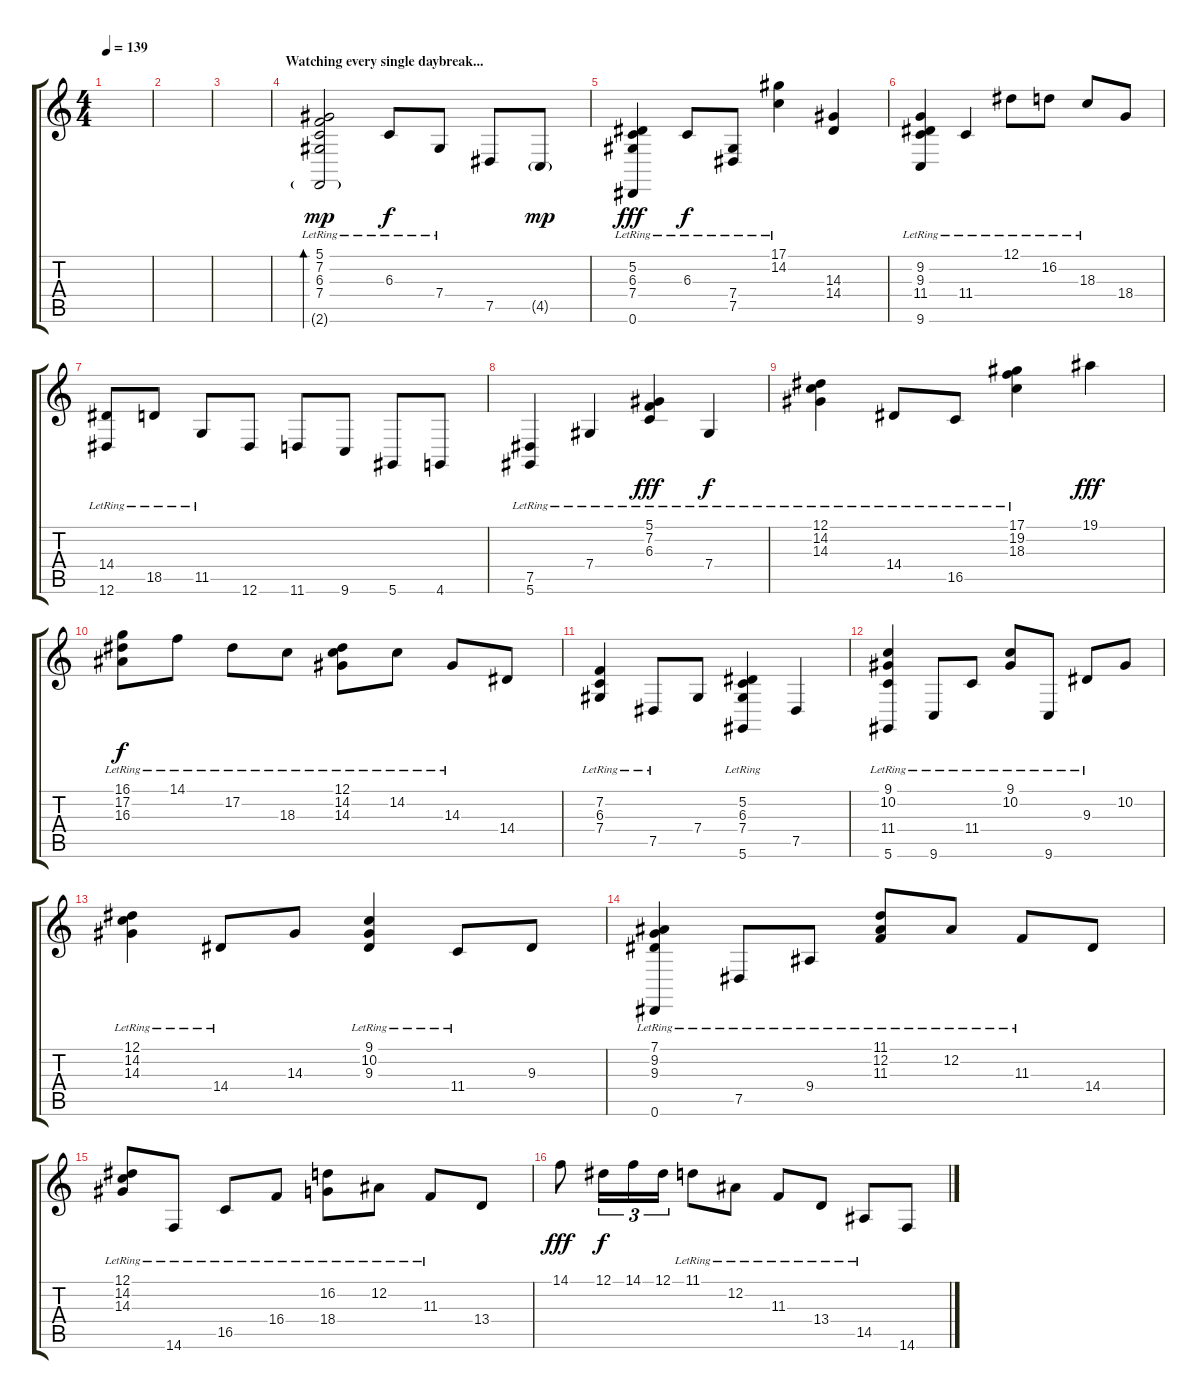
\track "" {instrument acousticgrandpiano}
\staff {score tabs}
\tuning (Eb4 Bb3 Gb3 Db3 Ab2 Eb2) {hide}
\ts (4 4)
\tempo 139
\clef g2
\ks c
|
|
|
\section ("" "Watching every single daybreak...")
(5.1{lr} 7.2{lr} 6.3 7.4{lr} 2.6{g lr}).2{bd 240 dy mp volume 16} 6.3{lr}.8{dy f} 7.4{lr}.8 7.5.8 4.5{g}.8{dy mp} |
(5.2{lr} 6.3 7.4{lr} 0.6{lr}).4{dy fff} 6.3{lr}.8{dy f} (7.4{lr} 7.5{lr}).8 (17.1{lr} 14.2{lr}).4 (14.3 14.4).4 |
(9.2{lr} 9.3{lr} 11.4 9.6{lr}).4 11.4{lr}.4 12.1{lr}.8 16.2{lr}.8 18.3{lr}.8 18.4.8 |
(14.4{lr} 12.6{lr}).8 18.5{lr}.8 11.5{lr}.8 12.6.8 11.6.8 9.6.8 5.6.8 4.6.8 |
(7.5{lr} 5.6{lr}).4 7.4{lr}.4 (5.1{lr} 7.2{lr} 6.3{lr}).4{dy fff} 7.4{lr}.4{dy f} |
(12.1{lr} 14.2{lr} 14.3{lr}).4 14.4{lr}.8 16.5{lr}.8 (17.1 19.2{lr} 18.3{lr}).4 19.1.4{dy fff} |
(16.1 17.2{lr} 16.3{lr}).8{dy f} 14.1{lr}.8 17.2{lr}.8 18.3{lr}.8 (12.1{lr} 14.2 14.3{lr}).8 14.2{lr}.8 14.3{lr}.8 14.4.8 |
(7.2{lr} 6.3{lr} 7.4{lr}).4 7.5{lr}.8 7.4.8 (5.2{lr} 6.3{lr} 7.4{lr} 5.6{lr}).4 7.5.4 |
(9.1{lr} 10.2{lr} 11.4{lr} 5.6).4 9.6{lr}.8 11.4{lr}.8 (9.1{lr} 10.2{lr}).8 9.6{lr}.8 9.3{lr}.8 10.2.8 |
(12.1{lr} 14.2{lr} 14.3{lr}).4 14.4{lr}.8 14.3.8 (9.1{lr} 10.2{lr} 9.3{lr}).4 11.4{lr}.8 9.3.8 |
(7.1{lr} 9.2{lr} 9.3{lr} 0.6{lr}).4 7.5{lr}.8 9.4{lr}.8 (11.1{lr} 12.2 11.3{lr}).8 12.2{lr}.8 11.3{lr}.8 14.4.8 |
(12.1{lr} 14.2{lr} 14.3{lr}).8 14.6{lr}.8 16.5{lr}.8 16.4{lr}.8 (16.2 18.4{lr}).8 12.2{lr}.8 11.3{lr}.8 13.4.8 |
14.1.8{dy fff} 12.1.16{tu (3 2) dy f} 14.1.16{tu (3 2)} 12.1.16{tu (3 2)} 11.1{lr}.8 12.2{lr}.8 11.3{lr}.8 13.4{lr}.8 14.5{lr}.8 14.6.8
